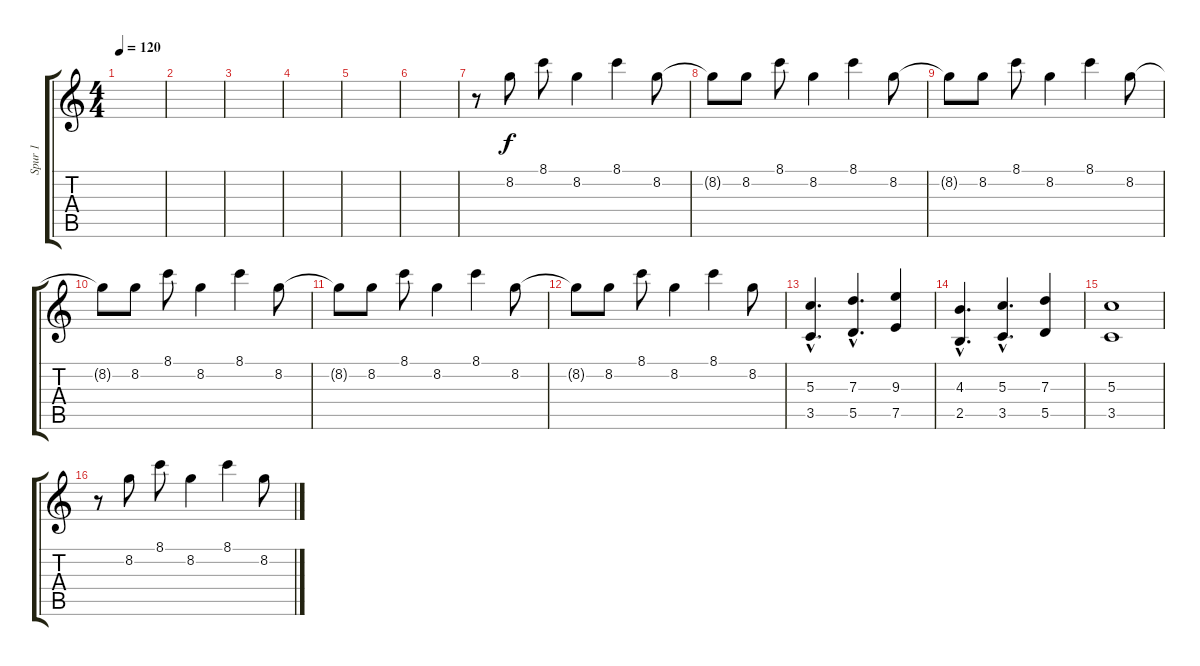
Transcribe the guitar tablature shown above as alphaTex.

\track ("Spur 1" "Spur 1") {instrument overdrivenguitar}
\staff {score tabs}
\tuning (E4 B3 G3 D3 A2 E2) {hide}
\ts (4 4)
\tempo 120
\clef g2
\ks c
|
|
|
|
|
|
r.8{instrument electricguitarclean} 8.2.8 8.1.8 8.2.4 8.1.4 8.2.8 |
8.2{t}.8 8.2.8 8.1.8 8.2.4 8.1.4 8.2.8 |
8.2{t}.8 8.2.8 8.1.8 8.2.4 8.1.4 8.2.8 |
8.2{t}.8 8.2.8 8.1.8 8.2.4 8.1.4 8.2.8 |
8.2{t}.8 8.2.8 8.1.8 8.2.4 8.1.4 8.2.8 |
8.2{t}.8 8.2.8 8.1.8 8.2.4 8.1.4 8.2.8 |
(5.3{hac} 3.5{hac}).4{d instrument distortionguitar} (7.3{hac} 5.5{hac}).4{d} (9.3 7.5).4 |
(4.3{hac} 2.5{hac}).4{d} (5.3{hac} 3.5{hac}).4{d} (7.3 5.5).4 |
(5.3 3.5).1 |
r.8{instrument electricguitarclean} 8.2.8 8.1.8 8.2.4 8.1.4 8.2.8
